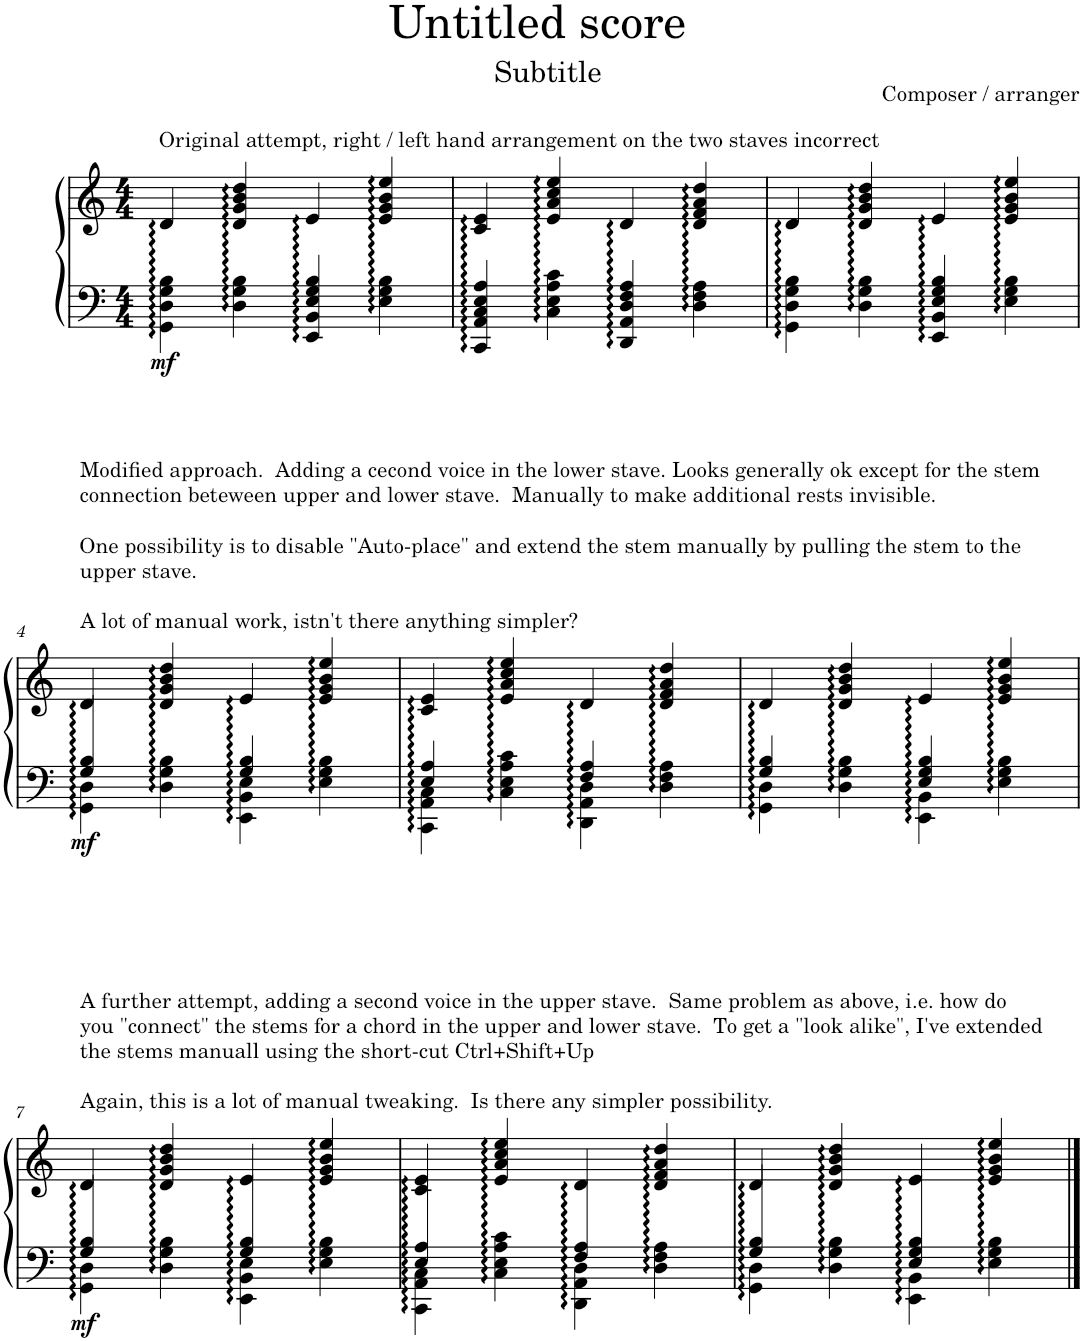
**kern	**kern	**dynam
*part1	*part1	*part1
*staff2	*staff1	*staff1/2
*I"Piano	*	*
*I'Pno.	*	*
*clefF4	*clefG2	*
*k[]	*k[]	*
*M4/4	*M4/4	*
=1	=1	=1
!	!LO:TX:a:t=Original attempt, right / left hand arrangement on the two staves incorrect	!
!	!	!LO:DY:b=2
4GG\:: 4D\:: 4G\:: 4B\::	4d::/	mf
4D\:: 4G\:: 4B\::	4d/:: 4g/:: 4b/:: 4dd/::	.
4EE/:: 4BB/:: 4E/:: 4G/:: 4B/::	4e::/	.
4E\:: 4G\:: 4B\::	4e/:: 4g/:: 4b/:: 4ee/::	.
=2	=2	=2
4CC/:: 4AA/:: 4C/:: 4E/:: 4A/::	4c/:: 4e/::	.
4C\:: 4E\:: 4A\:: 4c\::	4e/:: 4a/:: 4cc/:: 4ee/::	.
4DD/:: 4AA/:: 4D/:: 4F/:: 4A/::	4d::/	.
4D\:: 4F\:: 4A\::	4d/:: 4f/:: 4a/:: 4dd/::	.
=3	=3	=3
4GG\:: 4D\:: 4G\:: 4B\::	4d::/	.
4D\:: 4G\:: 4B\::	4d/:: 4g/:: 4b/:: 4dd/::	.
4EE/:: 4BB/:: 4E/:: 4G/:: 4B/::	4e::/	.
4E\:: 4G\:: 4B\::	4e/:: 4g/:: 4b/:: 4ee/::	.
!!LO:LB:g=z
=4	=4	=4
*^	*	*
!	!	!LO:TX:a:t=Modified approach.  Adding a cecond voice in the lower stave. Looks generally ok except for the stem	!
!	!	!LO:TX:a:t=connection beteween upper and lower stave.  Manually to make additional rests invisible.	!
!	!	!LO:TX:a:t=One possibility is to disable "Auto-place" and extend the stem manually by pulling the stem to the	!
!	!	!LO:TX:a:t=upper stave.	!
!	!	!LO:TX:a:t=A lot of manual work, istn't there anything simpler?	!
!	!	!	!LO:DY:b=2
4G/:: 4B/::	4GG\:: 4D\::	4d::/	mf
4D\:: 4G\:: 4B\::	4ryy	4d/:: 4g/:: 4b/:: 4dd/::	.
4G/:: 4B/::	4EE\:: 4BB\:: 4E\::	4e::/	.
4E\:: 4G\:: 4B\::	4ryy	4e/:: 4g/:: 4b/:: 4ee/::	.
=5	=5	=5	=5
4E/:: 4A/::	4CC\:: 4AA\:: 4C\::	4c/:: 4e/::	.
4C\:: 4E\:: 4A\:: 4c\::	4ryy	4e/:: 4a/:: 4cc/:: 4ee/::	.
4F/:: 4A/::	4DD\:: 4AA\:: 4D\::	4d::/	.
4D\:: 4F\:: 4A\::	4ryy	4d/:: 4f/:: 4a/:: 4dd/::	.
=6	=6	=6	=6
4G/:: 4B/::	4GG\:: 4D\::	4d::/	.
4D\:: 4G\:: 4B\::	4ryy	4d/:: 4g/:: 4b/:: 4dd/::	.
4E/:: 4G/:: 4B/::	4EE\:: 4BB\::	4e::/	.
4E\:: 4G\:: 4B\::	4ryy	4e/:: 4g/:: 4b/:: 4ee/::	.
!!LO:LB:g=z
=7	=7	=7	=7
*	*	*^	*
!	!	!LO:TX:a:t=A further attempt, adding a second voice in the upper stave.  Same problem as above, i.e. how do	!	!
!	!	!LO:TX:a:t=you "connect" the stems for a chord in the upper and lower stave.  To get a "look alike", I've extended	!	!
!	!	!LO:TX:a:t=the stems manuall using the short-cut Ctrl+Shift+Up	!	!
!	!	!LO:TX:a:t=Again, this is a lot of manual tweaking.  Is there any simpler possibility.	!	!
!	!	!	!	!LO:DY:b=2
4G/:: 4B/::	4GG\:: 4D\::	4d::/	4ryy	mf
4ryy	4D\:: 4G\:: 4B\::	4d/:: 4g/:: 4b/:: 4dd/::	4ryy	.
4G/:: 4B/::	4EE\:: 4BB\:: 4E\::	4e::/	4ryy	.
4ryy	4E\:: 4G\:: 4B\::	4e/:: 4g/:: 4b/:: 4ee/::	4ryy	.
=8	=8	=8	=8	=8
4E/:: 4A/::	4CC\:: 4AA\:: 4C\::	4c/:: 4e/::	4ryy	.
4ryy	4C\:: 4E\:: 4A\:: 4c\::	4e/:: 4a/:: 4cc/:: 4ee/::	4ryy	.
4F/:: 4A/::	4DD\:: 4AA\:: 4D\::	4d::/	4ryy	.
4ryy	4D\:: 4F\:: 4A\::	4d/:: 4f/:: 4a/:: 4dd/::	4ryy	.
=9	=9	=9	=9	=9
4G/:: 4B/::	4GG\:: 4D\::	4d::/	4ryy	.
4ryy	4D\:: 4G\:: 4B\::	4d/:: 4g/:: 4b/:: 4dd/::	4ryy	.
4E/:: 4G/:: 4B/::	4EE\:: 4BB\::	4e::/	4ryy	.
4ryy	4E\:: 4G\:: 4B\::	4e/:: 4g/:: 4b/:: 4ee/::	4ryy	.
*v	*v	*	*	*
*	*v	*v	*
==	==	==
*-	*-	*-
